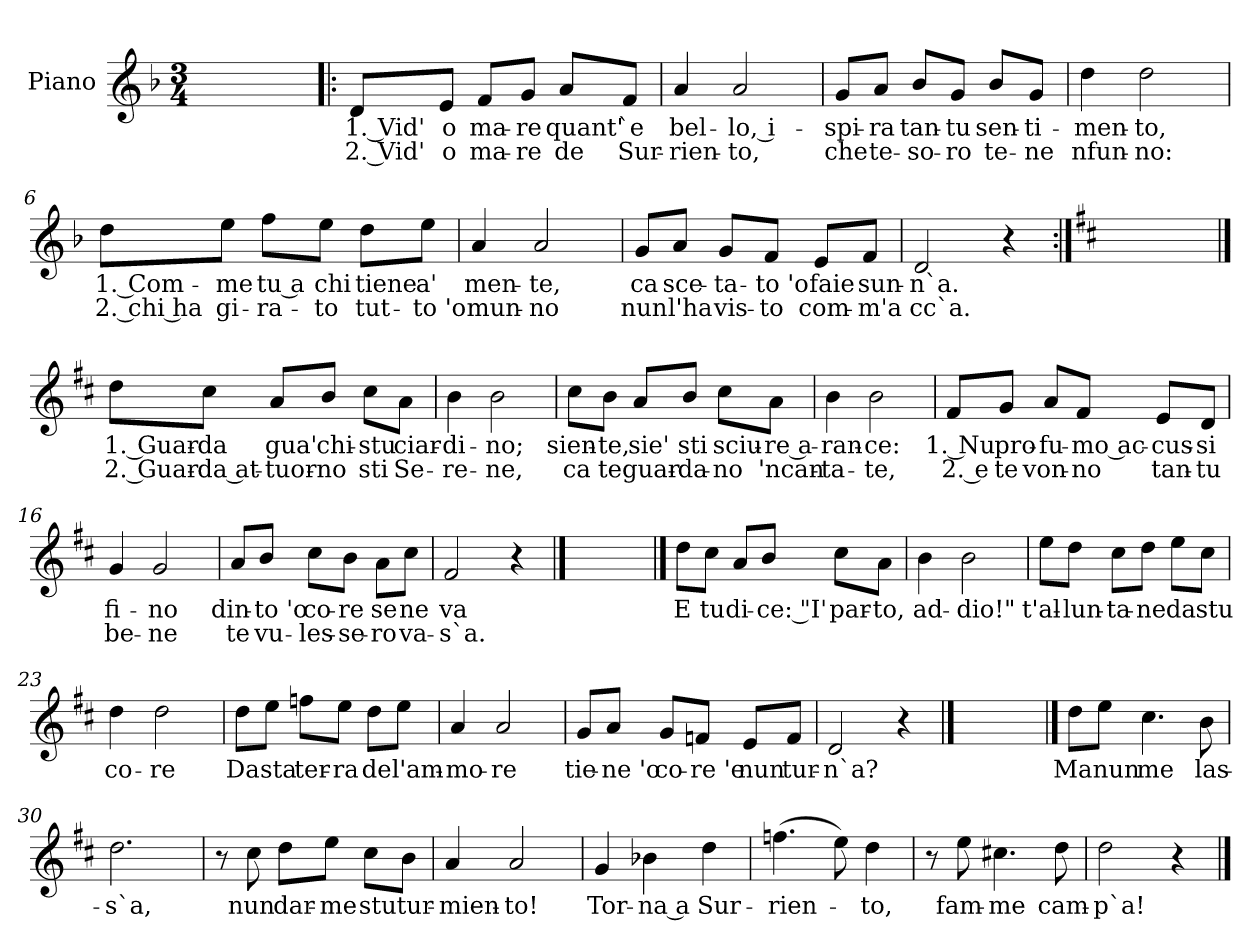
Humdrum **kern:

**kern	**text	**text
*part1	*part1	*part1
*staff1	*staff1	*staff1
*I"Piano	*	*
*I'Pno	*	*
*clefG2	*	*
*k[b-]	*	*
*d:	*	*
*M3/4	*	*
=1	=1	=1
2.ryy	.	.
=2!|:	=2!|:	=2!|:
!	!LO:LY:b	!LO:LY:b
8d/L	1. Vid'	2. Vid'
!	!LO:LY:b	!LO:LY:b
8e/J	o	o
!	!LO:LY:b	!LO:LY:b
8f/L	ma-	ma-
!	!LO:LY:b	!LO:LY:b
8g/J	-re	-re
!	!LO:LY:b	!LO:LY:b
8a/L	quant'	de
!	!LO:LY:b	!LO:LY:b
8f/J	`e	Sur-
=3	=3	=3
!	!LO:LY:b	!LO:LY:b
4a/	bel-	-rien-
!	!LO:LY:b	!LO:LY:b
2a/	-lo, i-	-to,
=4	=4	=4
!	!LO:LY:b	!LO:LY:b
8g/L	-spi-	che
!	!LO:LY:b	!LO:LY:b
8a/J	-ra	te-
!	!LO:LY:b	!LO:LY:b
8b-/L	tan-	-so-
!	!LO:LY:b	!LO:LY:b
8g/J	-tu	-ro
!	!LO:LY:b	!LO:LY:b
8b-/L	sen-	te-
!	!LO:LY:b	!LO:LY:b
8g/J	-ti-	-ne
=5	=5	=5
!	!LO:LY:b	!LO:LY:b
4dd\	-men-	nfun-
!	!LO:LY:b	!LO:LY:b
2dd\	-to,	-no:
=6	=6	=6
!	!LO:LY:b	!LO:LY:b
8dd\L	1. Com-	2. chi ha
!	!LO:LY:b	!LO:LY:b
8ee\J	-me	gi-
!	!LO:LY:b	!LO:LY:b
8ff\L	tu a	-ra-
!	!LO:LY:b	!LO:LY:b
8ee\J	chi	-to
!	!LO:LY:b	!LO:LY:b
8dd\L	tiene	tut-
!	!LO:LY:b	!LO:LY:b
8ee\J	a'	-to 'o
=7	=7	=7
!	!LO:LY:b	!LO:LY:b
4a/	men-	mun-
!	!LO:LY:b	!LO:LY:b
2a/	-te,	-no
!!LO:LB:g=z
=8	=8	=8
!	!LO:LY:b	!LO:LY:b
8g/L	ca	nun
!	!LO:LY:b	!LO:LY:b
8a/J	sce-	l'ha
!	!LO:LY:b	!LO:LY:b
8g/L	-ta-	vis-
!	!LO:LY:b	!LO:LY:b
8f/J	-to 'o	-to
!	!LO:LY:b	!LO:LY:b
8e/L	faie	com-
!	!LO:LY:b	!LO:LY:b
8f/J	sun-	-m'a
=9	=9	=9
!	!LO:LY:b	!LO:LY:b
2d/	-n`a.	cc`a.
4r	.	.
=10:|!	=10:|!	=10:|!
*k[f#c#]	*	*
*D:	*	*
2.ryy	.	.
==11	==11	==11
!	!LO:LY:b	!LO:LY:b
8dd\L	1. Guar-	2. Guar-
!	!LO:LY:b	!LO:LY:b
8cc#\J	-da	-da at-
!	!LO:LY:b	!LO:LY:b
8a/L	gua'	-tuor-
!	!LO:LY:b	!LO:LY:b
8b/J	chi-	-no
!	!LO:LY:b	!LO:LY:b
8cc#\L	-stu	sti
!	!LO:LY:b	!LO:LY:b
8a\J	ciar-	Se-
=12	=12	=12
!	!LO:LY:b	!LO:LY:b
4b\	-di-	-re-
!	!LO:LY:b	!LO:LY:b
2b\	-no;	-ne,
=13	=13	=13
!	!LO:LY:b	!LO:LY:b
8cc#\L	sien-	ca
!	!LO:LY:b	!LO:LY:b
8b\J	-te,	te
!	!LO:LY:b	!LO:LY:b
8a/L	sie'	guar-
!	!LO:LY:b	!LO:LY:b
8b/J	sti	-da-
!	!LO:LY:b	!LO:LY:b
8cc#\L	sciu-	-no
!	!LO:LY:b	!LO:LY:b
8a\J	-re a-	'ncan-
!!LO:LB:g=z
=14	=14	=14
!	!LO:LY:b	!LO:LY:b
4b\	-ran-	-ta-
!	!LO:LY:b	!LO:LY:b
2b\	-ce:	-te,
=15	=15	=15
!	!LO:LY:b	!LO:LY:b
8f#/L	1. Nu	2. e
!	!LO:LY:b	!LO:LY:b
8g/J	pro-	te
!	!LO:LY:b	!LO:LY:b
8a/L	-fu-	von-
!	!LO:LY:b	!LO:LY:b
8f#/J	-mo ac-	-no
!	!LO:LY:b	!LO:LY:b
8e/L	-cus-	tan-
!	!LO:LY:b	!LO:LY:b
8d/J	-si	-tu
=16	=16	=16
!	!LO:LY:b	!LO:LY:b
4g/	fi-	be-
!	!LO:LY:b	!LO:LY:b
2g/	-no	-ne
=17	=17	=17
!	!LO:LY:b	!LO:LY:b
8a/L	din-	te
!	!LO:LY:b	!LO:LY:b
8b/J	-to 'o	vu-
!	!LO:LY:b	!LO:LY:b
8cc#\L	co-	-les-
!	!LO:LY:b	!LO:LY:b
8b\J	-re	-se-
!	!LO:LY:b	!LO:LY:b
8a\L	se	-ro
!	!LO:LY:b	!LO:LY:b
8cc#\J	ne	va-
=18	=18	=18
!	!LO:LY:b	!LO:LY:b
2f#/	va	-s`a.
4r	.	.
==19	==19	==19
2.ryy	.	.
==20	==20	==20
!	!LO:LY:b	!
8dd\L	E	.
!	!LO:LY:b	!
8cc#\J	tu	.
!	!LO:LY:b	!
8a/L	di-	.
!	!LO:LY:b	!
8b/J	-ce: "I'	.
!	!LO:LY:b	!
8cc#\L	par-	.
!	!LO:LY:b	!
8a\J	-to,	.
=21	=21	=21
!	!LO:LY:b	!
4b\	ad-	.
!	!LO:LY:b	!
2b\	-dio!"	.
!!LO:LB:g=z
=22	=22	=22
!	!LO:LY:b	!
8ee\L	t'al-	.
!	!LO:LY:b	!
8dd\J	-lun-	.
!	!LO:LY:b	!
8cc#\L	-ta-	.
!	!LO:LY:b	!
8dd\J	-ne	.
!	!LO:LY:b	!
8ee\L	da	.
!	!LO:LY:b	!
8cc#\J	stu	.
=23	=23	=23
!	!LO:LY:b	!
4dd\	co-	.
!	!LO:LY:b	!
2dd\	-re	.
=24	=24	=24
!	!LO:LY:b	!
8dd\L	Da	.
!	!LO:LY:b	!
8ee\J	sta	.
!	!LO:LY:b	!
8ffn\L	ter-	.
!	!LO:LY:b	!
8ee\J	-ra	.
!	!LO:LY:b	!
8dd\L	de	.
!	!LO:LY:b	!
8ee\J	l'am-	.
=25	=25	=25
!	!LO:LY:b	!
4a/	-mo-	.
!	!LO:LY:b	!
2a/	-re	.
=26	=26	=26
!	!LO:LY:b	!
8g/L	tie-	.
!	!LO:LY:b	!
8a/J	-ne 'o	.
!	!LO:LY:b	!
8g/L	co-	.
!	!LO:LY:b	!
8fn/J	-re 'e	.
!	!LO:LY:b	!
8e/L	nun	.
!	!LO:LY:b	!
8f/J	tur-	.
=27	=27	=27
!	!LO:LY:b	!
2d/	-n`a?	.
4r	.	.
==28	==28	==28
2.ryy	.	.
==29	==29	==29
!	!LO:LY:b	!
8dd\L	Ma	.
!	!LO:LY:b	!
8ee\J	nun	.
!	!LO:LY:b	!
4.cc#\	me	.
!	!LO:LY:b	!
8b\	las-	.
!!LO:LB:g=z
=30	=30	=30
!	!LO:LY:b	!
2.dd\	-s`a,	.
=31	=31	=31
8r	.	.
!	!LO:LY:b	!
8cc#\	nun	.
!	!LO:LY:b	!
8dd\L	dar-	.
!	!LO:LY:b	!
8ee\J	-me	.
!	!LO:LY:b	!
8cc#\L	stu	.
!	!LO:LY:b	!
8b\J	tur-	.
=32	=32	=32
!	!LO:LY:b	!
4a/	-mien-	.
!	!LO:LY:b	!
2a/	-to!	.
=33	=33	=33
!	!LO:LY:b	!
4g/	Tor-	.
!	!LO:LY:b	!
4b-X\	-na a	.
!	!LO:LY:b	!
4dd\	Sur-	.
=34	=34	=34
!	!LO:LY:b	!
(>4.ffn\	-rien-	.
8ee\)	.	.
!	!LO:LY:b	!
4dd\	-to,	.
=35	=35	=35
8r	.	.
!	!LO:LY:b	!
8ee\	fam-	.
!	!LO:LY:b	!
4.cc#X\	-me	.
!	!LO:LY:b	!
8dd\	cam-	.
=36	=36	=36
!	!LO:LY:b	!
2dd\	-p`a!	.
4r	.	.
==	==	==
*-	*-	*-
